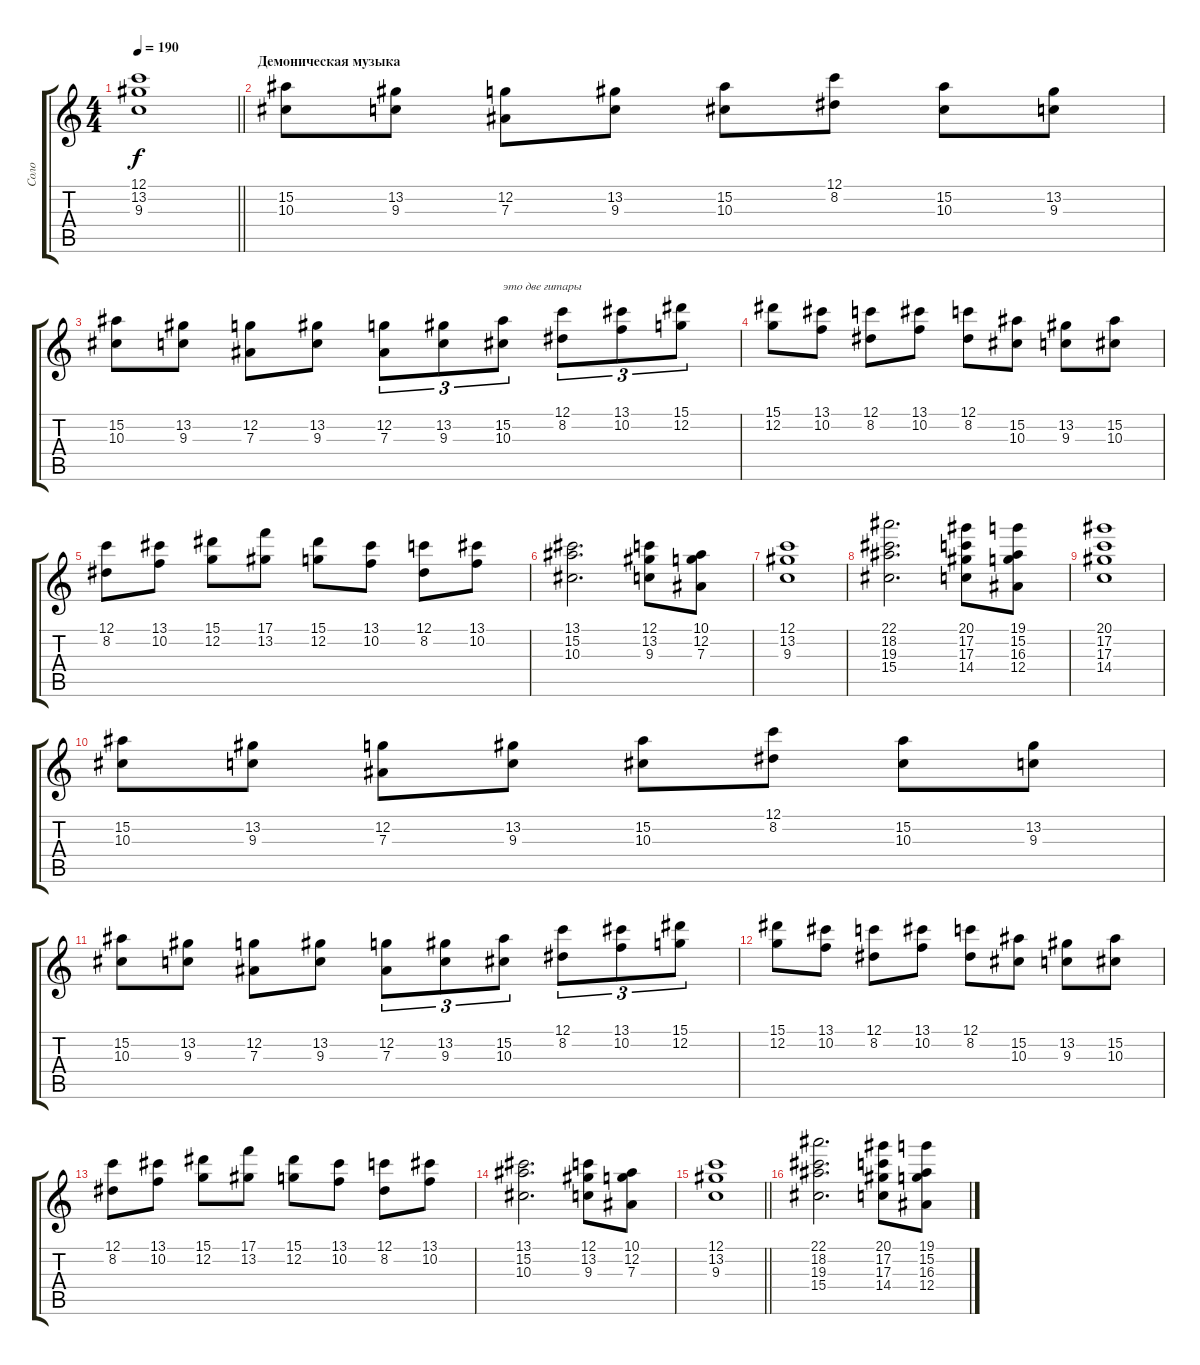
\track ("Соло" "Соло") {instrument distortionguitar}
\staff {score tabs}
\tuning (C4 G3 Eb3 Bb2 F2 C2) {hide}
\ts (4 4)
\tempo 190
\clef g2
\barLineRight lightlight
\ks c
(12.1 13.2 9.3).1{dy f} |
\section ("" "Демоническая музыка")
(15.2 10.3).8 (13.2 9.3).8 (12.2 7.3).8 (13.2 9.3).8 (15.2 10.3).8 (12.1 8.2).8 (15.2 10.3).8 (13.2 9.3).8 |
(15.2 10.3).8 (13.2 9.3).8 (12.2 7.3).8 (13.2 9.3).8 (12.2 7.3).8{tu (3 2)} (13.2 9.3).8{tu (3 2)} (15.2 10.3).8{tu (3 2) txt "это две гитары"} (12.1 8.2).8{tu (3 2)} (13.1 10.2).8{tu (3 2)} (15.1 12.2).8{tu (3 2)} |
(15.1 12.2).8 (13.1 10.2).8 (12.1 8.2).8 (13.1 10.2).8 (12.1 8.2).8 (15.2 10.3).8 (13.2 9.3).8 (15.2 10.3).8 |
(12.1 8.2).8 (13.1 10.2).8 (15.1 12.2).8 (17.1 13.2).8 (15.1 12.2).8 (13.1 10.2).8 (12.1 8.2).8 (13.1 10.2).8 |
(13.1 15.2 10.3).2{d} (12.1 13.2 9.3).8 (10.1 12.2 7.3).8 |
(12.1 13.2 9.3).1 |
(22.1 18.2 19.3 15.4).2{d} (20.1 17.2 17.3 14.4).8 (19.1 15.2 16.3 12.4).8 |
(20.1 17.2 17.3 14.4).1 |
(15.2 10.3).8 (13.2 9.3).8 (12.2 7.3).8 (13.2 9.3).8 (15.2 10.3).8 (12.1 8.2).8 (15.2 10.3).8 (13.2 9.3).8 |
(15.2 10.3).8 (13.2 9.3).8 (12.2 7.3).8 (13.2 9.3).8 (12.2 7.3).8{tu (3 2)} (13.2 9.3).8{tu (3 2)} (15.2 10.3).8{tu (3 2)} (12.1 8.2).8{tu (3 2)} (13.1 10.2).8{tu (3 2)} (15.1 12.2).8{tu (3 2)} |
(15.1 12.2).8 (13.1 10.2).8 (12.1 8.2).8 (13.1 10.2).8 (12.1 8.2).8 (15.2 10.3).8 (13.2 9.3).8 (15.2 10.3).8 |
(12.1 8.2).8 (13.1 10.2).8 (15.1 12.2).8 (17.1 13.2).8 (15.1 12.2).8 (13.1 10.2).8 (12.1 8.2).8 (13.1 10.2).8 |
(13.1 15.2 10.3).2{d} (12.1 13.2 9.3).8 (10.1 12.2 7.3).8 |
\barLineRight lightlight
(12.1 13.2 9.3).1 |
(22.1 18.2 19.3 15.4).2{d} (20.1 17.2 17.3 14.4).8 (19.1 15.2 16.3 12.4).8
